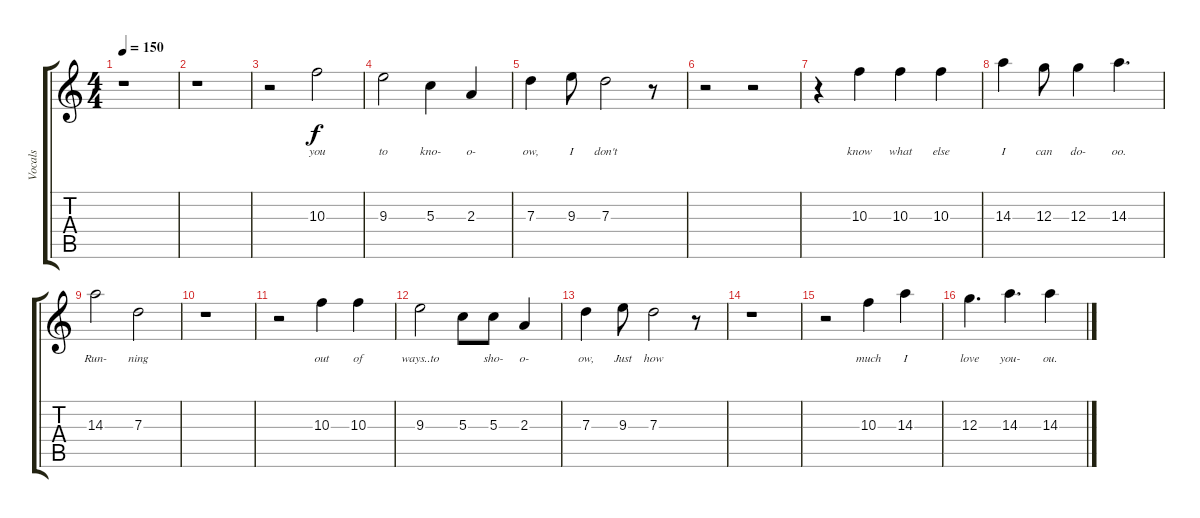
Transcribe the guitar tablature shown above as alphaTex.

\track ("Vocals" "Vocals") {instrument overdrivenguitar}
\staff {score tabs}
\tuning (E4 B3 G3 D3 A2 E2) {hide}
\ts (4 4)
\tempo 150
\clef g2
\ks c
r.1{dy f} |
r.1 |
r.2 10.3.2{lyrics (0 "you") lyrics (1 "") lyrics (2 "") lyrics (3 "") lyrics (4 "")} |
9.3.2{lyrics (0 "to") lyrics (1 "") lyrics (2 "") lyrics (3 "") lyrics (4 "")} 5.3.4{lyrics (0 "kno-") lyrics (1 "") lyrics (2 "") lyrics (3 "") lyrics (4 "")} 2.3.4{lyrics (0 "o-") lyrics (1 "") lyrics (2 "") lyrics (3 "") lyrics (4 "")} |
7.3.4{lyrics (0 "ow,") lyrics (1 "") lyrics (2 "") lyrics (3 "") lyrics (4 "")} 9.3.8{lyrics (0 "I") lyrics (1 "") lyrics (2 "") lyrics (3 "") lyrics (4 "")} 7.3.2{lyrics (0 "don't") lyrics (1 "") lyrics (2 "") lyrics (3 "") lyrics (4 "")} r.8 |
r.2 r.2 |
r.4 10.3.4{lyrics (0 "know") lyrics (1 "") lyrics (2 "") lyrics (3 "") lyrics (4 "")} 10.3.4{lyrics (0 "what") lyrics (1 "") lyrics (2 "") lyrics (3 "") lyrics (4 "")} 10.3.4{lyrics (0 "else") lyrics (1 "") lyrics (2 "") lyrics (3 "") lyrics (4 "")} |
14.3.4{lyrics (0 "I") lyrics (1 "") lyrics (2 "") lyrics (3 "") lyrics (4 "")} 12.3.8{lyrics (0 "can") lyrics (1 "") lyrics (2 "") lyrics (3 "") lyrics (4 "")} 12.3.4{lyrics (0 "do-") lyrics (1 "") lyrics (2 "") lyrics (3 "") lyrics (4 "")} 14.3.4{d lyrics (0 "oo.") lyrics (1 "") lyrics (2 "") lyrics (3 "") lyrics (4 "")} |
14.3.2{lyrics (0 "Run-") lyrics (1 "") lyrics (2 "") lyrics (3 "") lyrics (4 "")} 7.3.2{lyrics (0 "ning") lyrics (1 "") lyrics (2 "") lyrics (3 "") lyrics (4 "")} |
r.1 |
r.2 10.3.4{lyrics (0 "out") lyrics (1 "") lyrics (2 "") lyrics (3 "") lyrics (4 "")} 10.3.4{lyrics (0 "of") lyrics (1 "") lyrics (2 "") lyrics (3 "") lyrics (4 "")} |
9.3.2{lyrics (0 "ways..to") lyrics (1 "") lyrics (2 "") lyrics (3 "") lyrics (4 "")} 5.3.8{lyrics (0 "") lyrics (1 "") lyrics (2 "") lyrics (3 "") lyrics (4 "")} 5.3.8{lyrics (0 "sho-") lyrics (1 "") lyrics (2 "") lyrics (3 "") lyrics (4 "")} 2.3.4{lyrics (0 "o-") lyrics (1 "") lyrics (2 "") lyrics (3 "") lyrics (4 "")} |
7.3.4{lyrics (0 "ow,") lyrics (1 "") lyrics (2 "") lyrics (3 "") lyrics (4 "")} 9.3.8{lyrics (0 "Just") lyrics (1 "") lyrics (2 "") lyrics (3 "") lyrics (4 "")} 7.3.2{lyrics (0 "how") lyrics (1 "") lyrics (2 "") lyrics (3 "") lyrics (4 "")} r.8 |
r.1 |
r.2 10.3.4{lyrics (0 "much") lyrics (1 "") lyrics (2 "") lyrics (3 "") lyrics (4 "")} 14.3.4{lyrics (0 "I") lyrics (1 "") lyrics (2 "") lyrics (3 "") lyrics (4 "")} |
12.3.4{d lyrics (0 "love") lyrics (1 "") lyrics (2 "") lyrics (3 "") lyrics (4 "")} 14.3.4{d lyrics (0 "you-") lyrics (1 "") lyrics (2 "") lyrics (3 "") lyrics (4 "")} 14.3.4{lyrics (0 "ou.") lyrics (1 "") lyrics (2 "") lyrics (3 "") lyrics (4 "")}
